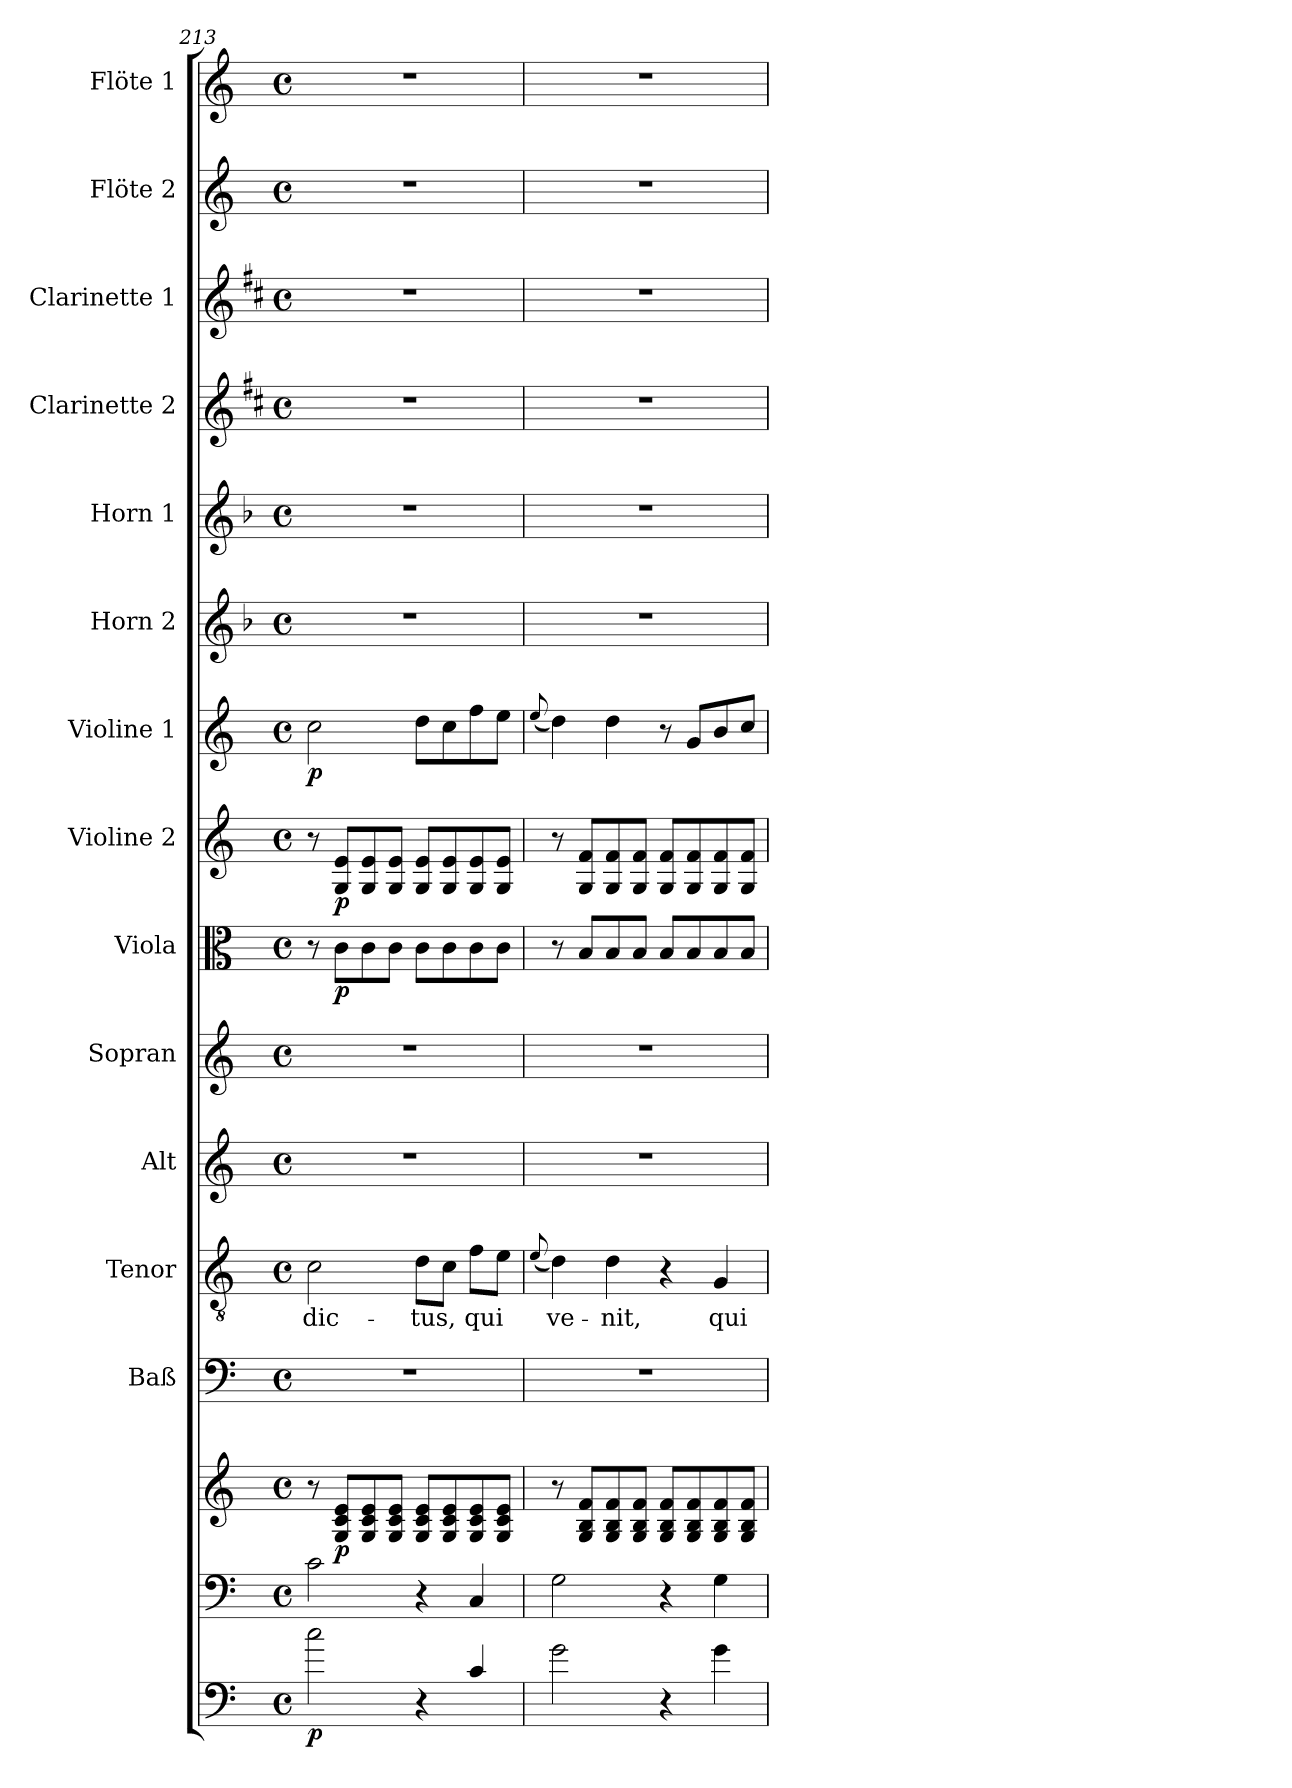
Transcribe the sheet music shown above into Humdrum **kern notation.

**kern	**dynam	**kern	**kern	**dynam	**kern	**kern	**text	**kern	**kern	**kern	**dynam	**kern	**dynam	**kern	**dynam	**kern	**kern	**kern	**kern	**kern	**kern
*part15	*part15	*part14	*part14	*part14	*part13	*part12	*part12	*part11	*part10	*part9	*part9	*part8	*part8	*part7	*part7	*part6	*part5	*part4	*part3	*part2	*part1
*staff16	*staff16	*staff15	*staff14	*staff14/15	*staff13	*staff12	*staff12	*staff11	*staff10	*staff9	*staff9	*staff8	*staff8	*staff7	*staff7	*staff6	*staff5	*staff4	*staff3	*staff2	*staff1
*	*	*	*	*	*I"Baß	*I"Tenor	*	*I"Alt	*I"Sopran	*I"Viola	*	*I"Violine 2	*	*I"Violine 1	*	*I"Horn 2	*I"Horn 1	*I"Clarinette 2	*I"Clarinette 1	*I"Flöte 2	*I"Flöte 1
*	*	*	*	*	*I'Baß	*I'Ten	*	*I'Alt	*I'Sop	*I'Vla.	*	*I'Vln. 2	*	*I'Vln. 1	*	*I'Hrn. 2	*I'Hrn. 1	*I'Cl. 2	*I'Cl. 1	*I'Fl. 2	*I'Fl. 1
*clefF4	*	*clefF4	*clefG2	*	*clefF4	*clefGv2	*	*clefG2	*clefG2	*clefC3	*	*clefG2	*	*clefG2	*	*clefG2	*clefG2	*clefG2	*clefG2	*clefG2	*clefG2
*ITrd7c12	*	*	*	*	*	*	*	*	*	*	*	*	*	*	*	*ITrd3c5	*ITrd3c5	*ITrd1c2	*ITrd1c2	*	*
*k[]	*	*k[]	*k[]	*	*k[]	*k[]	*	*k[]	*k[]	*k[]	*	*k[]	*	*k[]	*	*k[]	*k[]	*k[]	*k[]	*k[]	*k[]
*C:	*	*C:	*C:	*	*C:	*C:	*	*C:	*C:	*C:	*	*C:	*	*C:	*	*C:	*C:	*C:	*C:	*C:	*C:
*M4/4	*	*M4/4	*M4/4	*	*M4/4	*M4/4	*	*M4/4	*M4/4	*M4/4	*	*M4/4	*	*M4/4	*	*M4/4	*M4/4	*M4/4	*M4/4	*M4/4	*M4/4
*met(c)	*	*met(c)	*met(c)	*	*met(c)	*met(c)	*	*met(c)	*met(c)	*met(c)	*	*met(c)	*	*met(c)	*	*met(c)	*met(c)	*met(c)	*met(c)	*met(c)	*met(c)
=213	=213	=213	=213	=213	=213	=213	=213	=213	=213	=213	=213	=213	=213	=213	=213	=213	=213	=213	=213	=213	=213
!	!LO:DY:b	!	!	!	!	!	!LO:LY:b	!	!	!	!	!	!	!	!LO:DY:b	!	!	!	!	!	!
2c\	p	2c\	8r	.	1r	2c\	-dic-	1r	1r	8r	.	8r	.	2cc\	p	1r	1r	1r	1r	1r	1r
!	!	!	!	!LO:DY:b	!	!	!	!	!	!	!LO:DY:b	!	!LO:DY:b	!	!	!	!	!	!	!	!
.	.	.	8G/ 8c/ 8e/L	p	.	.	.	.	.	8c\L	p	8G/ 8e/L	p	.	.	.	.	.	.	.	.
.	.	.	8G/ 8c/ 8e/	.	.	.	.	.	.	8c\	.	8G/ 8e/	.	.	.	.	.	.	.	.	.
.	.	.	8G/ 8c/ 8e/J	.	.	.	.	.	.	8c\J	.	8G/ 8e/J	.	.	.	.	.	.	.	.	.
!	!	!	!	!	!	!	!LO:LY:b	!	!	!	!	!	!	!	!	!	!	!	!	!	!
4r	.	4r	8G/ 8c/ 8e/L	.	.	8d\L	-tus,	.	.	8c\L	.	8G/ 8e/L	.	8dd\L	.	.	.	.	.	.	.
.	.	.	8G/ 8c/ 8e/	.	.	8c\J	.	.	.	8c\	.	8G/ 8e/	.	8cc\	.	.	.	.	.	.	.
!	!	!	!	!	!	!	!LO:LY:b	!	!	!	!	!	!	!	!	!	!	!	!	!	!
4C/	.	4C/	8G/ 8c/ 8e/	.	.	8f\L	qui	.	.	8c\	.	8G/ 8e/	.	8ff\	.	.	.	.	.	.	.
.	.	.	8G/ 8c/ 8e/J	.	.	8e\J	.	.	.	8c\J	.	8G/ 8e/J	.	8ee\J	.	.	.	.	.	.	.
=214	=214	=214	=214	=214	=214	=214	=214	=214	=214	=214	=214	=214	=214	=214	=214	=214	=214	=214	=214	=214	=214
.	.	.	.	.	.	(<8qqe/	.	.	.	.	.	.	.	(<8qqee/	.	.	.	.	.	.	.
!	!	!	!	!	!	!	!LO:LY:b	!	!	!	!	!	!	!	!	!	!	!	!	!	!
2G\	.	2G\	8r	.	1r	4d\)	ve-	1r	1r	8r	.	8r	.	4dd\)	.	1r	1r	1r	1r	1r	1r
.	.	.	8G/ 8B/ 8f/L	.	.	.	.	.	.	8B/L	.	8G/ 8f/L	.	.	.	.	.	.	.	.	.
!	!	!	!	!	!	!	!LO:LY:b	!	!	!	!	!	!	!	!	!	!	!	!	!	!
.	.	.	8G/ 8B/ 8f/	.	.	4d\	-nit,	.	.	8B/	.	8G/ 8f/	.	4dd\	.	.	.	.	.	.	.
.	.	.	8G/ 8B/ 8f/J	.	.	.	.	.	.	8B/J	.	8G/ 8f/J	.	.	.	.	.	.	.	.	.
4r	.	4r	8G/ 8B/ 8f/L	.	.	4r	.	.	.	8B/L	.	8G/ 8f/L	.	8r	.	.	.	.	.	.	.
.	.	.	8G/ 8B/ 8f/	.	.	.	.	.	.	8B/	.	8G/ 8f/	.	8g/L	.	.	.	.	.	.	.
!	!	!	!	!	!	!	!LO:LY:b	!	!	!	!	!	!	!	!	!	!	!	!	!	!
4G\	.	4G\	8G/ 8B/ 8f/	.	.	4G/	qui	.	.	8B/	.	8G/ 8f/	.	8b/	.	.	.	.	.	.	.
.	.	.	8G/ 8B/ 8f/J	.	.	.	.	.	.	8B/J	.	8G/ 8f/J	.	8cc/J	.	.	.	.	.	.	.
=	=	=	=	=	=	=	=	=	=	=	=	=	=	=	=	=	=	=	=	=	=
*-	*-	*-	*-	*-	*-	*-	*-	*-	*-	*-	*-	*-	*-	*-	*-	*-	*-	*-	*-	*-	*-
